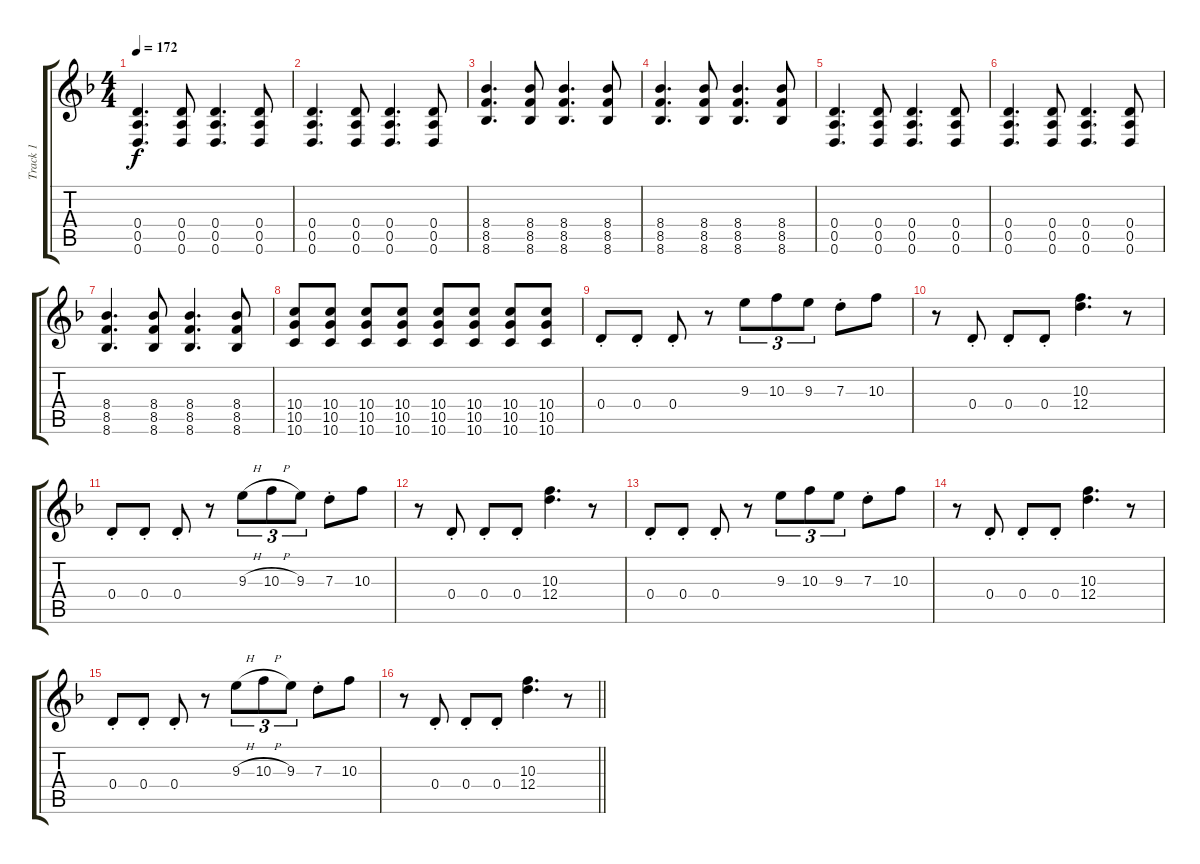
\track ("Track 1" "Track 1") {instrument overdrivenguitar}
\staff {score tabs}
\tuning (E4 B3 G3 D3 A2 D2) {hide}
\ts (4 4)
\tempo 172
\clef g2
\ks f
(0.4 0.5 0.6).4{d dy f} (0.4 0.5 0.6).8 (0.4 0.5 0.6).4{d} (0.4 0.5 0.6).8 |
(0.4 0.5 0.6).4{d} (0.4 0.5 0.6).8 (0.4 0.5 0.6).4{d} (0.4 0.5 0.6).8 |
(8.4 8.5 8.6).4{d} (8.4 8.5 8.6).8 (8.4 8.5 8.6).4{d} (8.4 8.5 8.6).8 |
(8.4 8.5 8.6).4{d} (8.4 8.5 8.6).8 (8.4 8.5 8.6).4{d} (8.4 8.5 8.6).8 |
(0.4 0.5 0.6).4{d} (0.4 0.5 0.6).8 (0.4 0.5 0.6).4{d} (0.4 0.5 0.6).8 |
(0.4 0.5 0.6).4{d} (0.4 0.5 0.6).8 (0.4 0.5 0.6).4{d} (0.4 0.5 0.6).8 |
(8.4 8.5 8.6).4{d} (8.4 8.5 8.6).8 (8.4 8.5 8.6).4{d} (8.4 8.5 8.6).8 |
(10.4 10.5 10.6).8 (10.4 10.5 10.6).8 (10.4 10.5 10.6).8 (10.4 10.5 10.6).8 (10.4 10.5 10.6).8 (10.4 10.5 10.6).8 (10.4 10.5 10.6).8 (10.4 10.5 10.6).8 |
0.4{st}.8 0.4{st}.8 0.4{st}.8 r.8 9.3.8{tu (3 2)} 10.3.8{tu (3 2)} 9.3.8{tu (3 2)} 7.3{st}.8 10.3.8 |
r.8 0.4{st}.8 0.4{st}.8 0.4{st}.8 (10.3 12.4).4{d} r.8 |
0.4{st}.8 0.4{st}.8 0.4{st}.8 r.8 9.3{h}.8{tu (3 2)} 10.3{h}.8{tu (3 2)} 9.3.8{tu (3 2)} 7.3{st}.8 10.3.8 |
r.8 0.4{st}.8 0.4{st}.8 0.4{st}.8 (10.3 12.4).4{d} r.8 |
0.4{st}.8 0.4{st}.8 0.4{st}.8 r.8 9.3.8{tu (3 2)} 10.3.8{tu (3 2)} 9.3.8{tu (3 2)} 7.3{st}.8 10.3.8 |
r.8 0.4{st}.8 0.4{st}.8 0.4{st}.8 (10.3 12.4).4{d} r.8 |
0.4{st}.8 0.4{st}.8 0.4{st}.8 r.8 9.3{h}.8{tu (3 2)} 10.3{h}.8{tu (3 2)} 9.3.8{tu (3 2)} 7.3{st}.8 10.3.8 |
\barLineRight lightlight
r.8 0.4{st}.8 0.4{st}.8 0.4{st}.8 (10.3 12.4).4{d} r.8
